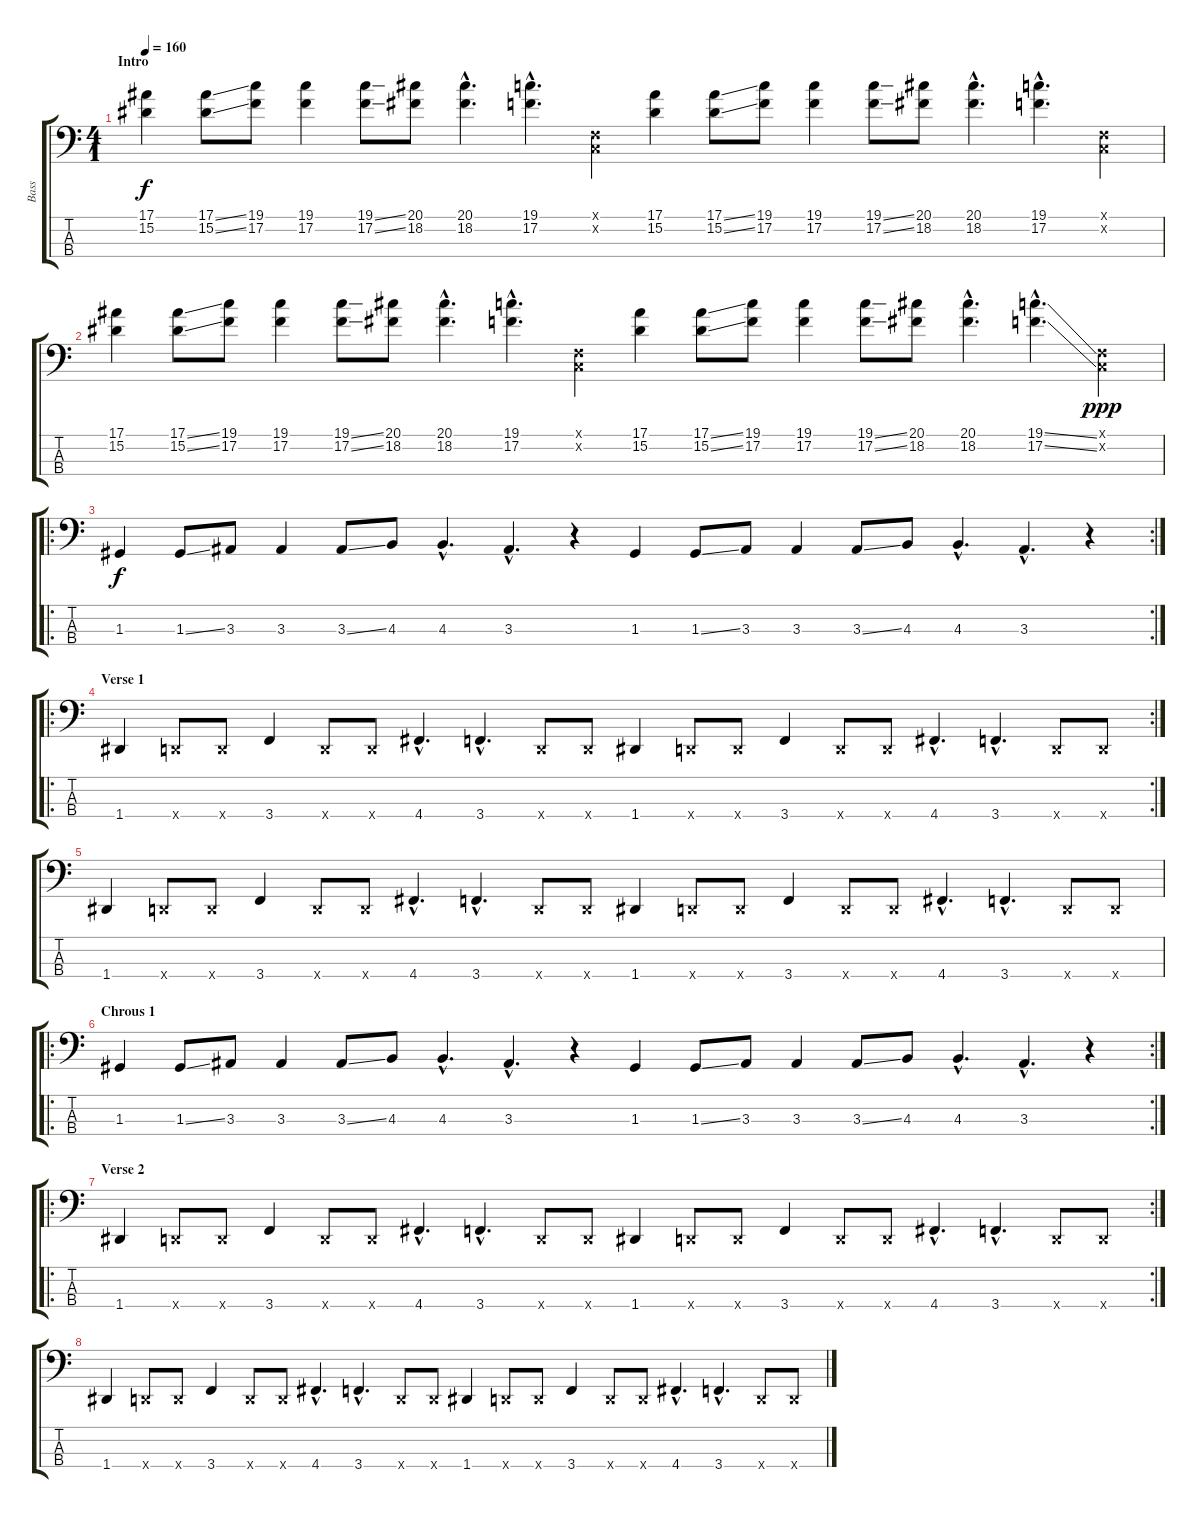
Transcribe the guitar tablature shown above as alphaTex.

\track ("Bass" "Bass") {instrument electricbasspick}
\staff {score tabs}
\tuning (F2 C2 G1 D1) {hide}
\ts (4 1)
\section ("" "Intro")
\tempo 160
\clef f4
\ks c
(17.1 15.2).4{dy f instrument electricbasspick} (17.1{ss} 15.2{ss}).8 (19.1 17.2).8 (19.1 17.2).4 (19.1{ss} 17.2{ss}).8 (20.1 18.2).8 (20.1{hac} 18.2{hac}).4{d} (19.1{hac} 17.2{hac}).4{d} (0.1{x} 0.2{x}).4 (17.1 15.2).4 (17.1{ss} 15.2{ss}).8 (19.1 17.2).8 (19.1 17.2).4 (19.1{ss} 17.2{ss}).8 (20.1 18.2).8 (20.1{hac} 18.2{hac}).4{d} (19.1{hac} 17.2{hac}).4{d} (0.1{x} 0.2{x}).4 |
(17.1 15.2).4 (17.1{ss} 15.2{ss}).8 (19.1 17.2).8 (19.1 17.2).4 (19.1{ss} 17.2{ss}).8 (20.1 18.2).8 (20.1{hac} 18.2{hac}).4{d} (19.1{hac} 17.2{hac}).4{d} (0.1{x} 0.2{x}).4 (17.1 15.2).4 (17.1{ss} 15.2{ss}).8 (19.1 17.2).8 (19.1 17.2).4 (19.1{ss} 17.2{ss}).8 (20.1 18.2).8 (20.1{hac} 18.2{hac}).4{d} (19.1{ss hac} 17.2{ss hac}).4{d} (0.1{x} 0.2{x}).4{dy ppp} |
\ro
\rc 2
1.3.4{dy f} 1.3{ss}.8 3.3.8 3.3.4 3.3{ss}.8 4.3.8 4.3{hac}.4{d} 3.3{hac}.4{d} r.4 1.3.4 1.3{ss}.8 3.3.8 3.3.4 3.3{ss}.8 4.3.8 4.3{hac}.4{d} 3.3{hac}.4{d} r.4 |
\ro
\rc 2
\section ("" "Verse 1")
1.4.4 0.4{x}.8 0.4{x}.8 3.4.4 0.4{x}.8 0.4{x}.8 4.4{hac}.4{d} 3.4{hac}.4{d} 0.4{x}.8 0.4{x}.8 1.4.4 0.4{x}.8 0.4{x}.8 3.4.4 0.4{x}.8 0.4{x}.8 4.4{hac}.4{d} 3.4{hac}.4{d} 0.4{x}.8 0.4{x}.8 |
1.4.4 0.4{x}.8 0.4{x}.8 3.4.4 0.4{x}.8 0.4{x}.8 4.4{hac}.4{d} 3.4{hac}.4{d} 0.4{x}.8 0.4{x}.8 1.4.4 0.4{x}.8 0.4{x}.8 3.4.4 0.4{x}.8 0.4{x}.8 4.4{hac}.4{d} 3.4{hac}.4{d} 0.4{x}.8 0.4{x}.8 |
\ro
\rc 2
\section ("" "Chrous 1")
1.3.4 1.3{ss}.8 3.3.8 3.3.4 3.3{ss}.8 4.3.8 4.3{hac}.4{d} 3.3{hac}.4{d} r.4 1.3.4 1.3{ss}.8 3.3.8 3.3.4 3.3{ss}.8 4.3.8 4.3{hac}.4{d} 3.3{hac}.4{d} r.4 |
\ro
\rc 2
\section ("" "Verse 2")
1.4.4 0.4{x}.8 0.4{x}.8 3.4.4 0.4{x}.8 0.4{x}.8 4.4{hac}.4{d} 3.4{hac}.4{d} 0.4{x}.8 0.4{x}.8 1.4.4 0.4{x}.8 0.4{x}.8 3.4.4 0.4{x}.8 0.4{x}.8 4.4{hac}.4{d} 3.4{hac}.4{d} 0.4{x}.8 0.4{x}.8 |
1.4.4 0.4{x}.8 0.4{x}.8 3.4.4 0.4{x}.8 0.4{x}.8 4.4{hac}.4{d} 3.4{hac}.4{d} 0.4{x}.8 0.4{x}.8 1.4.4 0.4{x}.8 0.4{x}.8 3.4.4 0.4{x}.8 0.4{x}.8 4.4{hac}.4{d} 3.4{hac}.4{d} 0.4{x}.8 0.4{x}.8
